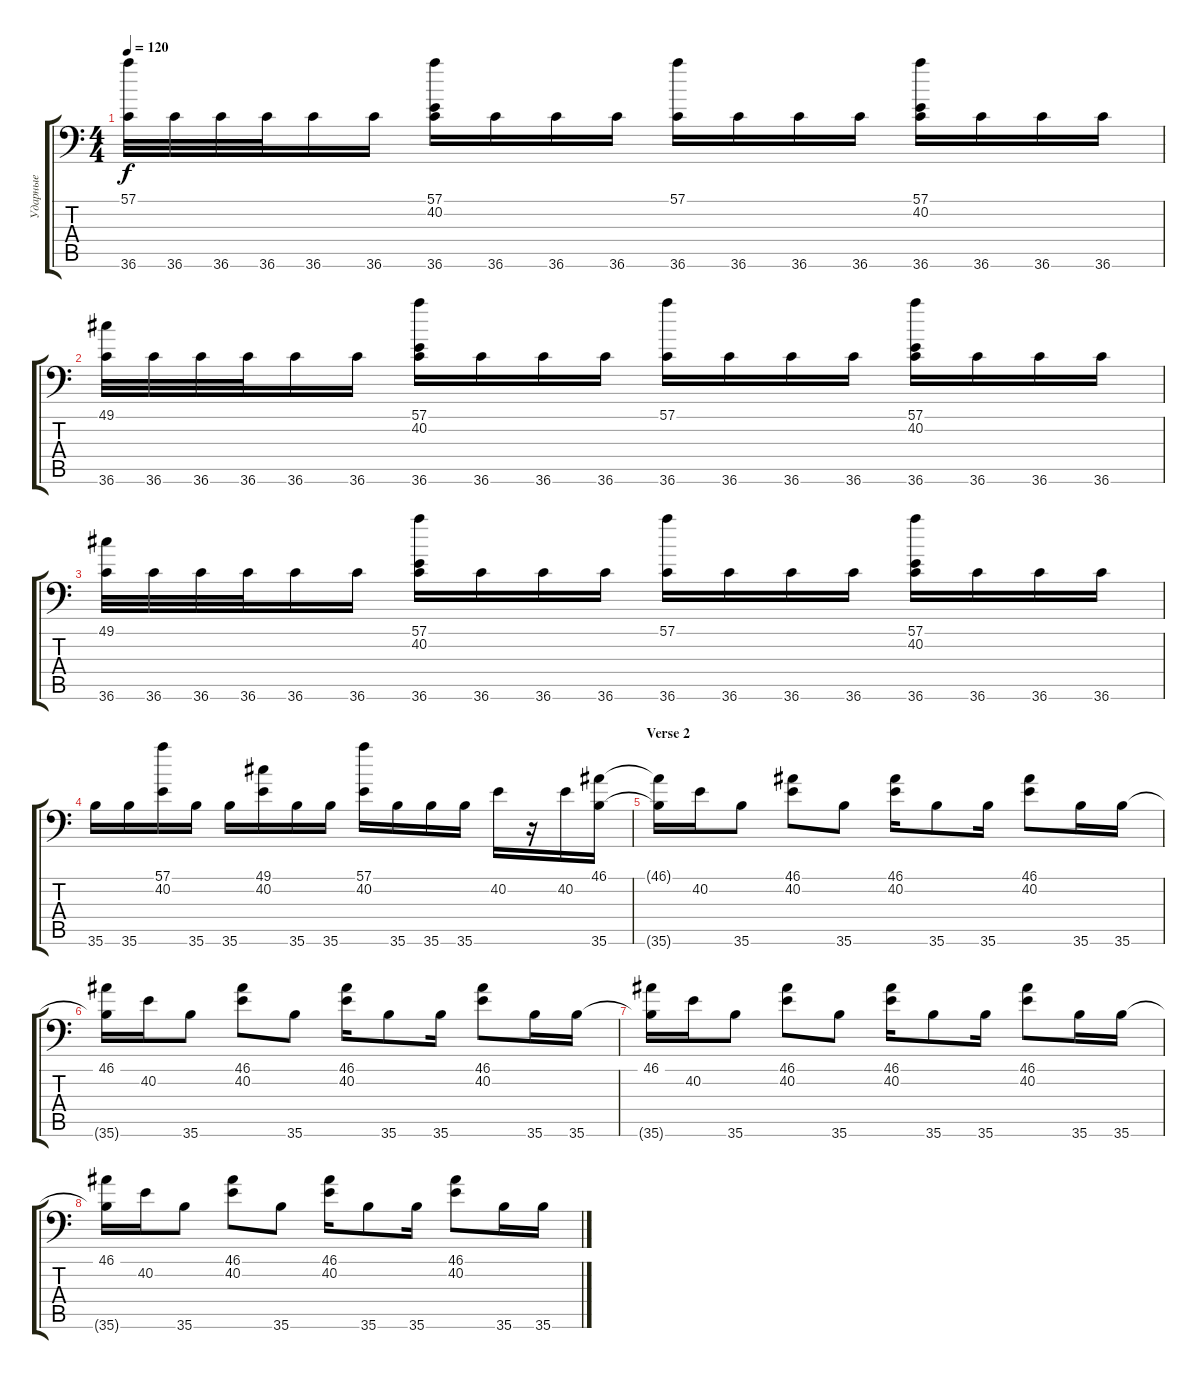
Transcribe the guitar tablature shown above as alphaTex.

\track ("Ударные" "Ударные") {instrument acousticgrandpiano}
\staff {score tabs}
\tuning (C-1 C-1 C-1 C-1 C-1 C-1) {hide}
\ts (4 4)
\tempo 120
\clef f4
\ks c
(57.1 36.6).32{dy f} 36.6.32 36.6.32 36.6.32 36.6.16 36.6.16 (57.1 40.2 36.6).16 36.6.16 36.6.16 36.6.16 (57.1 36.6).16 36.6.16 36.6.16 36.6.16 (57.1 40.2 36.6).16 36.6.16 36.6.16 36.6.16 |
(49.1 36.6).32 36.6.32 36.6.32 36.6.32 36.6.16 36.6.16 (57.1 40.2 36.6).16 36.6.16 36.6.16 36.6.16 (57.1 36.6).16 36.6.16 36.6.16 36.6.16 (57.1 40.2 36.6).16 36.6.16 36.6.16 36.6.16 |
(49.1 36.6).32 36.6.32 36.6.32 36.6.32 36.6.16 36.6.16 (57.1 40.2 36.6).16 36.6.16 36.6.16 36.6.16 (57.1 36.6).16 36.6.16 36.6.16 36.6.16 (57.1 40.2 36.6).16 36.6.16 36.6.16 36.6.16 |
35.6.16 35.6.16 (57.1 40.2).16 35.6.16 35.6.16 (49.1 40.2).16 35.6.16 35.6.16 (57.1 40.2).16 35.6.16 35.6.16 35.6.16 40.2.16 r.16 40.2.16 (46.1 35.6).16 |
\section ("" "Verse 2")
(46.1{t} 35.6{t}).16 40.2.16 35.6.8 (46.1 40.2).8 35.6.8 (46.1 40.2).16 35.6.8 35.6.16 (46.1 40.2).8 35.6.16 35.6.16 |
(46.1 35.6{t}).16 40.2.16 35.6.8 (46.1 40.2).8 35.6.8 (46.1 40.2).16 35.6.8 35.6.16 (46.1 40.2).8 35.6.16 35.6.16 |
(46.1 35.6{t}).16 40.2.16 35.6.8 (46.1 40.2).8 35.6.8 (46.1 40.2).16 35.6.8 35.6.16 (46.1 40.2).8 35.6.16 35.6.16 |
(46.1 35.6{t}).16 40.2.16 35.6.8 (46.1 40.2).8 35.6.8 (46.1 40.2).16 35.6.8 35.6.16 (46.1 40.2).8 35.6.16 35.6.16
